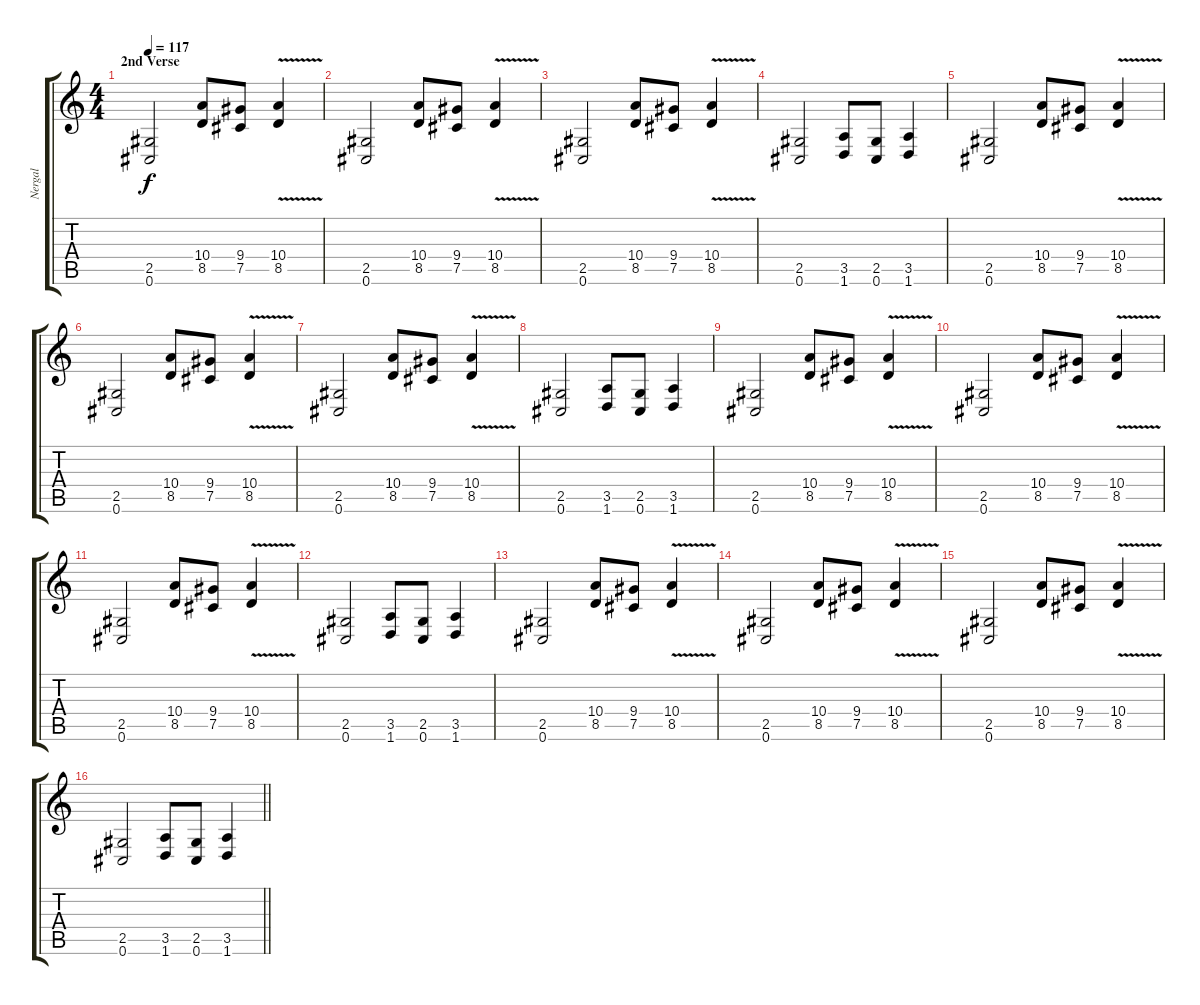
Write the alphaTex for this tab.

\track ("Nergal " "Nergal ") {instrument distortionguitar}
\staff {score tabs}
\tuning (Db4 Ab3 E3 B2 Gb2 Db2) {hide}
\ts (4 4)
\section ("" "2nd Verse")
\tempo 117
\clef g2
\ks c
(2.5 0.6).2{dy f} (10.4 8.5).8 (9.4 7.5).8 (10.4{v} 8.5{v}).4 |
(2.5 0.6).2 (10.4 8.5).8 (9.4 7.5).8 (10.4{v} 8.5{v}).4 |
(2.5 0.6).2 (10.4 8.5).8 (9.4 7.5).8 (10.4{v} 8.5{v}).4 |
(2.5 0.6).2 (3.5 1.6).8 (2.5 0.6).8 (3.5 1.6).4 |
(2.5 0.6).2 (10.4 8.5).8 (9.4 7.5).8 (10.4{v} 8.5{v}).4 |
(2.5 0.6).2 (10.4 8.5).8 (9.4 7.5).8 (10.4{v} 8.5{v}).4 |
(2.5 0.6).2 (10.4 8.5).8 (9.4 7.5).8 (10.4{v} 8.5{v}).4 |
(2.5 0.6).2 (3.5 1.6).8 (2.5 0.6).8 (3.5 1.6).4 |
(2.5 0.6).2 (10.4 8.5).8 (9.4 7.5).8 (10.4{v} 8.5{v}).4 |
(2.5 0.6).2 (10.4 8.5).8 (9.4 7.5).8 (10.4{v} 8.5{v}).4 |
(2.5 0.6).2 (10.4 8.5).8 (9.4 7.5).8 (10.4{v} 8.5{v}).4 |
(2.5 0.6).2 (3.5 1.6).8 (2.5 0.6).8 (3.5 1.6).4 |
(2.5 0.6).2 (10.4 8.5).8 (9.4 7.5).8 (10.4{v} 8.5{v}).4 |
(2.5 0.6).2 (10.4 8.5).8 (9.4 7.5).8 (10.4{v} 8.5{v}).4 |
(2.5 0.6).2 (10.4 8.5).8 (9.4 7.5).8 (10.4{v} 8.5{v}).4 |
\barLineRight lightlight
(2.5 0.6).2 (3.5 1.6).8 (2.5 0.6).8 (3.5 1.6).4
